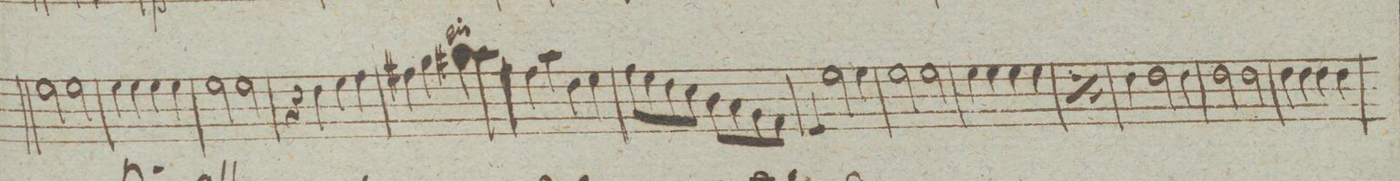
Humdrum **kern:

**kern	**dynam
*I"Clarinetto 1mo in C:	*
*clefG2	*
*k[]	*
*met(c|)	*
*M4/4	*
2ee\	.
2ee\	.
=177	=177
4ee\	.
4ee\	.
4ee\	.
4ee\	.
=178	=178
2ee\	.
2ee\	.
=179	=179
4r	.
4dd\	.
4ee\	.
4ff\	.
=180	=180
4ff#X\	.
4gg\	.
4gg#X\	.
4aa\	.
=181	=181
4ff\	.
4aa\	.
4dd\	.
4ee\	.
=182	=182
8ff\L	.
8ee\	.
8dd\	.
8cc\J	.
8b\L	.
8a\	.
8g\	.
8f\J	.
=183	=183
4e/	.
2ee\	.
4ee\	.
=184	=184
2ee\	.
2ee\	.
=185	=185
4ee\	.
4ee\	.
4ee\	.
4ee\	.
=186	=186
*rep	*
4ee\	.
4ee\	.
4ee\	.
4ee\	.
*Xrep	*
=187	=187
4dd\	.
2dd\	.
4dd\	.
=188	=188
2dd\	.
2dd\	.
=189	=189
4dd\	.
4dd\	.
4dd\	.
4dd\	.
=190	=190
*-	*-
